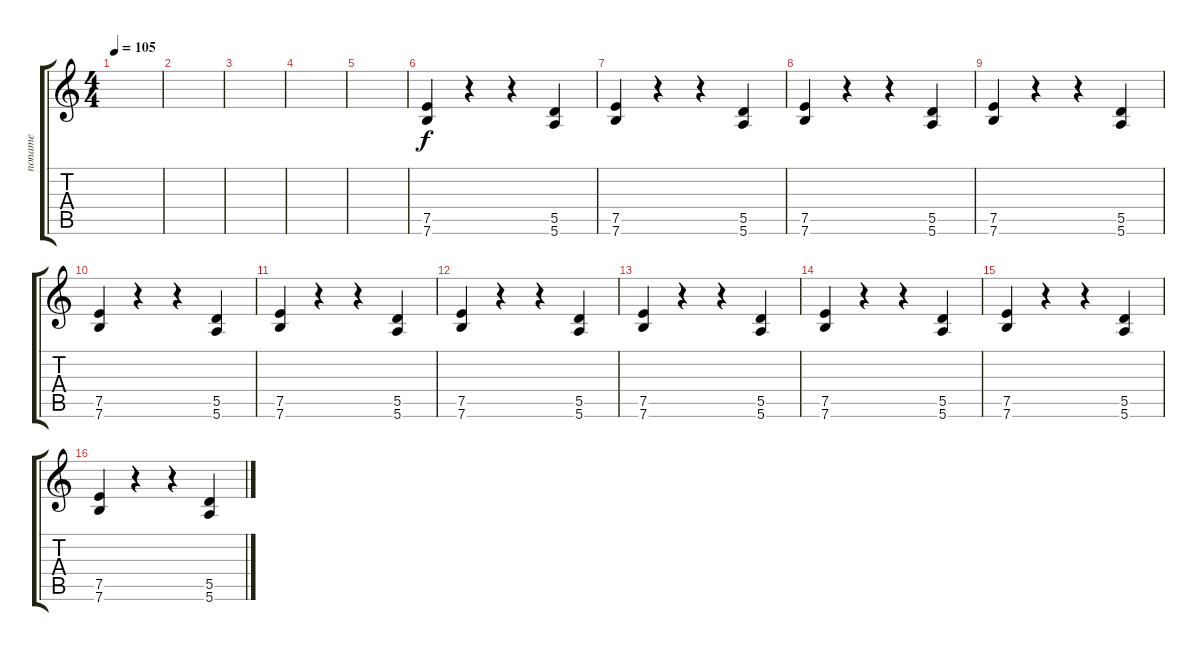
\track ("noname" "noname") {instrument distortionguitar}
\staff {score tabs}
\tuning (E4 B3 G3 D3 A2 E2) {hide}
\ts (4 4)
\tempo 105
\clef g2
\ks c
|
|
|
|
|
(7.5 7.6).4 r.4 r.4 (5.5 5.6).4 |
(7.5 7.6).4 r.4 r.4 (5.5 5.6).4 |
(7.5 7.6).4 r.4 r.4 (5.5 5.6).4 |
(7.5 7.6).4 r.4 r.4 (5.5 5.6).4 |
(7.5 7.6).4 r.4 r.4 (5.5 5.6).4 |
(7.5 7.6).4 r.4 r.4 (5.5 5.6).4 |
(7.5 7.6).4 r.4 r.4 (5.5 5.6).4 |
(7.5 7.6).4 r.4 r.4 (5.5 5.6).4 |
(7.5 7.6).4 r.4 r.4 (5.5 5.6).4 |
(7.5 7.6).4 r.4 r.4 (5.5 5.6).4 |
(7.5 7.6).4 r.4 r.4 (5.5 5.6).4
